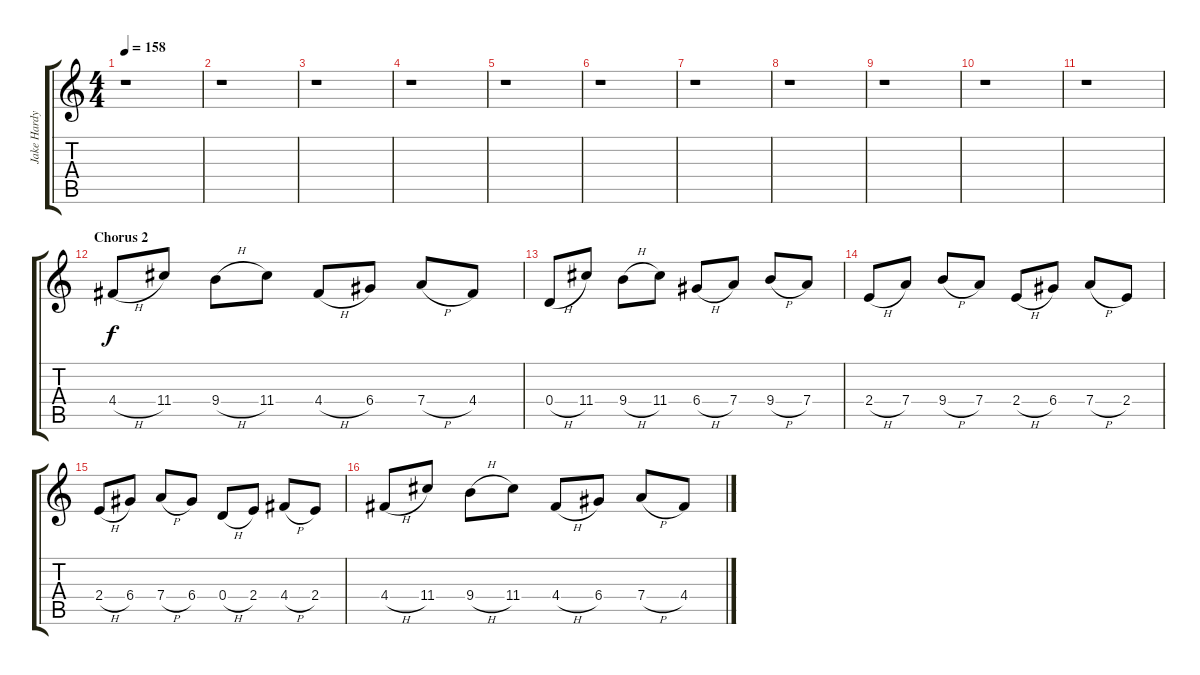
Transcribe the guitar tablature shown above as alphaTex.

\track ("Jake Hardy" "Jake Hardy") {instrument overdrivenguitar}
\staff {score tabs}
\tuning (E4 B3 G3 D3 A2 D2) {hide}
\ts (4 4)
\tempo 158
\clef g2
\ks c
r.1{dy f} |
r.1 |
r.1 |
r.1 |
r.1 |
r.1 |
r.1 |
r.1 |
r.1 |
r.1 |
r.1 |
\section ("" "Chorus 2")
4.4{h}.8 11.4.8 9.4{h}.8 11.4.8 4.4{h}.8 6.4.8 7.4{h}.8 4.4.8 |
0.4{h}.8 11.4.8 9.4{h}.8 11.4.8 6.4{h}.8 7.4.8 9.4{h}.8 7.4.8 |
2.4{h}.8 7.4.8 9.4{h}.8 7.4.8 2.4{h}.8 6.4.8 7.4{h}.8 2.4.8 |
2.4{h}.8 6.4.8 7.4{h}.8 6.4.8 0.4{h}.8 2.4.8 4.4{h}.8 2.4.8 |
4.4{h}.8 11.4.8 9.4{h}.8 11.4.8 4.4{h}.8 6.4.8 7.4{h}.8 4.4.8
